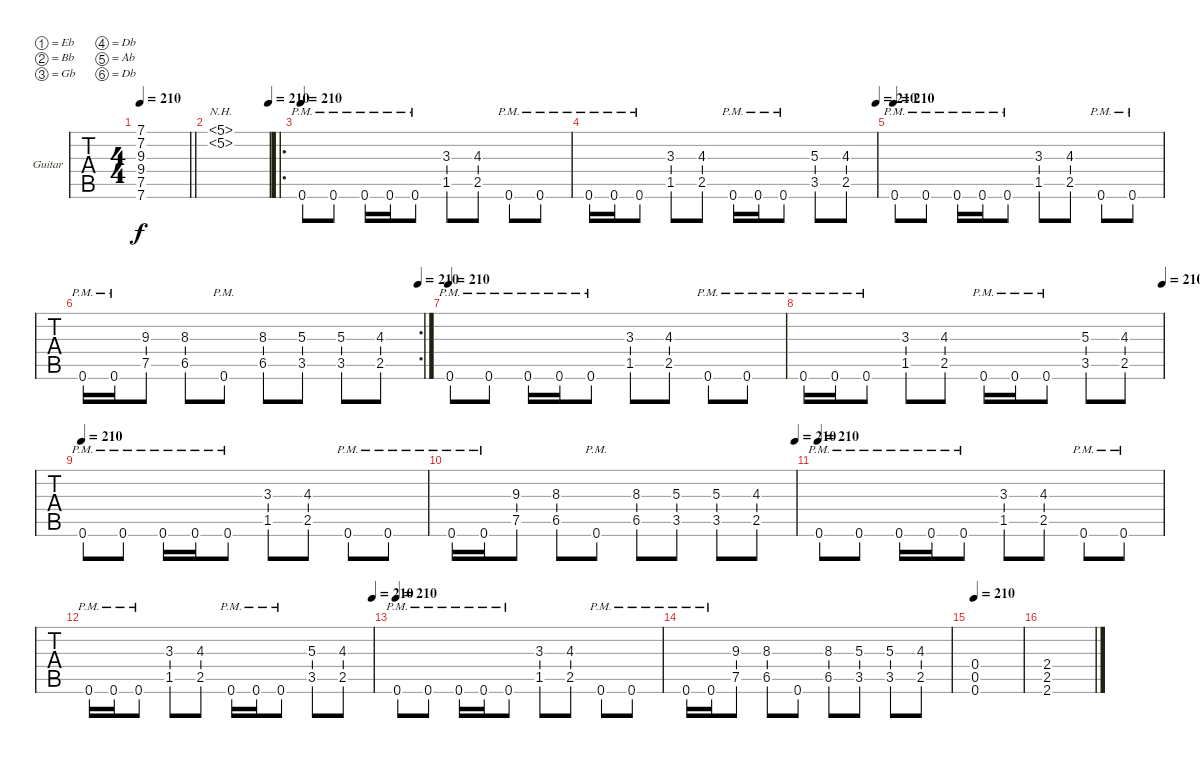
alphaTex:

\bracketExtendMode groupsimilarinstruments
\firstSystemTrackNameOrientation horizontal
\otherSystemsTrackNameOrientation horizontal
\track ("Sidnei" "Guitar") {instrument distortionguitar}
\staff {tabs}
\tuning (Eb4 Bb3 Gb3 Db3 Ab2 Db2)
\ts (4 4)
\tempo 210
\clef g2
\barLineRight lightlight
\ks c
(7.1{acc #} 7.2 9.3{acc #} 9.4{acc #} 7.5{acc #} 7.6{acc #}).1{dy f} |
\tempo (210 1)
(5.1{nh acc #} 5.2{nh acc #}).1 |
\ro
\tempo 210
0.6{pm acc #}.8 0.6{pm acc #}.8 0.6{pm acc #}.16 0.6{pm acc #}.16 0.6{pm acc #}.8 (3.3 1.5).8 (4.3{acc #} 2.5{acc #}).8 0.6{pm acc #}.8 0.6{pm acc #}.8 |
\tempo (210 1)
0.6{pm acc #}.16 0.6{pm acc #}.16 0.6{pm acc #}.8 (3.3 1.5).8 (4.3{acc #} 2.5{acc #}).8 0.6{pm acc #}.16 0.6{pm acc #}.16 0.6{pm acc #}.8 (5.3 3.5).8 (4.3{acc #} 2.5{acc #}).8 |
\tempo 210
0.6{pm acc #}.8 0.6{pm acc #}.8 0.6{pm acc #}.16 0.6{pm acc #}.16 0.6{pm acc #}.8 (3.3 1.5).8 (4.3{acc #} 2.5{acc #}).8 0.6{pm acc #}.8 0.6{pm acc #}.8 |
\rc 2
\tempo (210 1)
0.6{pm acc #}.16 0.6{pm acc #}.16 (9.3{acc #} 7.5{acc #}).8 (8.3 6.5).8 0.6{pm acc #}.8 (8.3 6.5).8 (5.3 3.5).8 (5.3 3.5).8 (4.3{acc #} 2.5{acc #}).8 |
\tempo 210
0.6{pm acc #}.8 0.6{pm acc #}.8 0.6{pm acc #}.16 0.6{pm acc #}.16 0.6{pm acc #}.8 (3.3 1.5).8 (4.3{acc #} 2.5{acc #}).8 0.6{pm acc #}.8 0.6{pm acc #}.8 |
\tempo (210 1)
0.6{pm acc #}.16 0.6{pm acc #}.16 0.6{pm acc #}.8 (3.3 1.5).8 (4.3{acc #} 2.5{acc #}).8 0.6{pm acc #}.16 0.6{pm acc #}.16 0.6{pm acc #}.8 (5.3 3.5).8 (4.3{acc #} 2.5{acc #}).8 |
\tempo 210
0.6{pm acc #}.8 0.6{pm acc #}.8 0.6{pm acc #}.16 0.6{pm acc #}.16 0.6{pm acc #}.8 (3.3 1.5).8 (4.3{acc #} 2.5{acc #}).8 0.6{pm acc #}.8 0.6{pm acc #}.8 |
\tempo (210 1)
0.6{pm acc #}.16 0.6{pm acc #}.16 (9.3{acc #} 7.5{acc #}).8 (8.3 6.5).8 0.6{pm acc #}.8 (8.3 6.5).8 (5.3 3.5).8 (5.3 3.5).8 (4.3{acc #} 2.5{acc #}).8 |
\tempo 210
0.6{pm acc #}.8 0.6{pm acc #}.8 0.6{pm acc #}.16 0.6{pm acc #}.16 0.6{pm acc #}.8 (3.3 1.5).8 (4.3{acc #} 2.5{acc #}).8 0.6{pm acc #}.8 0.6{pm acc #}.8 |
\tempo (210 1)
0.6{pm acc #}.16 0.6{pm acc #}.16 0.6{pm acc #}.8 (3.3 1.5).8 (4.3{acc #} 2.5{acc #}).8 0.6{pm acc #}.16 0.6{pm acc #}.16 0.6{pm acc #}.8 (5.3 3.5).8 (4.3{acc #} 2.5{acc #}).8 |
\tempo 210
0.6{pm acc #}.8 0.6{pm acc #}.8 0.6{pm acc #}.16 0.6{pm acc #}.16 0.6{pm acc #}.8 (3.3 1.5).8 (4.3{acc #} 2.5{acc #}).8 0.6{pm acc #}.8 0.6{pm acc #}.8 |
0.6{pm acc #}.16 0.6{pm acc #}.16 (9.3{acc #} 7.5{acc #}).8 (8.3 6.5).8 0.6{acc #}.8 (8.3 6.5).8 (5.3 3.5).8 (5.3 3.5).8 (4.3{acc #} 2.5{acc #}).8 |
\tempo 210
(0.4{acc #} 0.5{acc #} 0.6{acc #}).1 |
(2.4{acc #} 2.5{acc #} 2.6{acc #}).1
